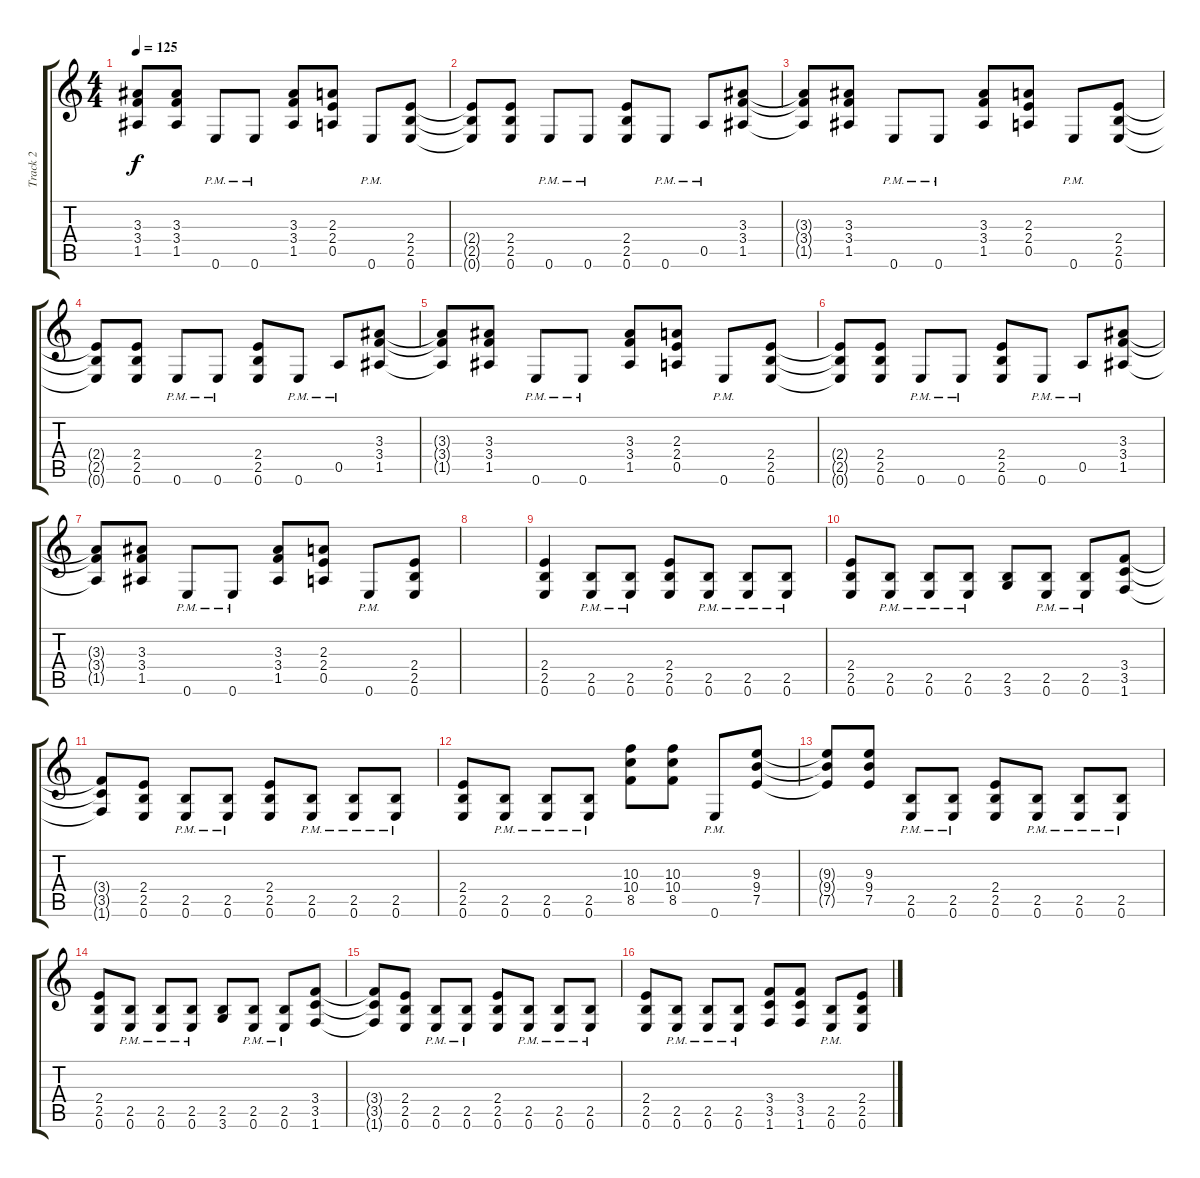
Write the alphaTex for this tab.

\track ("Track 2" "Track 2") {instrument distortionguitar}
\staff {score tabs}
\tuning (E4 B3 G3 D3 A2 E2) {hide}
\ts (4 4)
\tempo 125
\clef g2
\ks c
(3.3{t} 3.4{t} 1.5{t}).8{dy f} (3.3 3.4 1.5).8 0.6{pm}.8 0.6{pm}.8 (3.3 3.4 1.5).8 (2.3 2.4 0.5).8 0.6{pm}.8 (2.4 2.5 0.6).8 |
(2.4{t} 2.5{t} 0.6{t}).8 (2.4 2.5 0.6).8 0.6{pm}.8 0.6{pm}.8 (2.4 2.5 0.6).8 0.6{pm}.8 0.5{pm}.8 (3.3 3.4 1.5).8 |
(3.3{t} 3.4{t} 1.5{t}).8 (3.3 3.4 1.5).8 0.6{pm}.8 0.6{pm}.8 (3.3 3.4 1.5).8 (2.3 2.4 0.5).8 0.6{pm}.8 (2.4 2.5 0.6).8 |
(2.4{t} 2.5{t} 0.6{t}).8 (2.4 2.5 0.6).8 0.6{pm}.8 0.6{pm}.8 (2.4 2.5 0.6).8 0.6{pm}.8 0.5{pm}.8 (3.3 3.4 1.5).8 |
(3.3{t} 3.4{t} 1.5{t}).8 (3.3 3.4 1.5).8 0.6{pm}.8 0.6{pm}.8 (3.3 3.4 1.5).8 (2.3 2.4 0.5).8 0.6{pm}.8 (2.4 2.5 0.6).8 |
(2.4{t} 2.5{t} 0.6{t}).8 (2.4 2.5 0.6).8 0.6{pm}.8 0.6{pm}.8 (2.4 2.5 0.6).8 0.6{pm}.8 0.5{pm}.8 (3.3 3.4 1.5).8 |
(3.3{t} 3.4{t} 1.5{t}).8 (3.3 3.4 1.5).8 0.6{pm}.8 0.6{pm}.8 (3.3 3.4 1.5).8 (2.3 2.4 0.5).8 0.6{pm}.8 (2.4 2.5 0.6).8 |
|
(2.4 2.5 0.6).4 (2.5{pm} 0.6{pm}).8 (2.5{pm} 0.6{pm}).8 (2.4 2.5 0.6).8 (2.5{pm} 0.6{pm}).8 (2.5{pm} 0.6{pm}).8 (2.5{pm} 0.6{pm}).8 |
(2.4 2.5 0.6).8 (2.5{pm} 0.6{pm}).8 (2.5{pm} 0.6{pm}).8 (2.5{pm} 0.6{pm}).8 (2.5 3.6).8 (2.5{pm} 0.6{pm}).8 (2.5{pm} 0.6{pm}).8 (3.4 3.5 1.6).8 |
(3.4{t} 3.5{t} 1.6{t}).8 (2.4 2.5 0.6).8 (2.5{pm} 0.6{pm}).8 (2.5{pm} 0.6{pm}).8 (2.4 2.5 0.6).8 (2.5{pm} 0.6{pm}).8 (2.5{pm} 0.6{pm}).8 (2.5{pm} 0.6{pm}).8 |
(2.4 2.5 0.6).8 (2.5{pm} 0.6{pm}).8 (2.5{pm} 0.6{pm}).8 (2.5{pm} 0.6{pm}).8 (10.3 10.4 8.5).8 (10.3 10.4 8.5).8 0.6{pm}.8 (9.3 9.4 7.5).8 |
(9.3{t} 9.4{t} 7.5{t}).8 (9.3 9.4 7.5).8 (2.5{pm} 0.6{pm}).8 (2.5{pm} 0.6{pm}).8 (2.4 2.5 0.6).8 (2.5{pm} 0.6{pm}).8 (2.5{pm} 0.6{pm}).8 (2.5{pm} 0.6{pm}).8 |
(2.4 2.5 0.6).8 (2.5{pm} 0.6{pm}).8 (2.5{pm} 0.6{pm}).8 (2.5{pm} 0.6{pm}).8 (2.5 3.6).8 (2.5{pm} 0.6{pm}).8 (2.5{pm} 0.6{pm}).8 (3.4 3.5 1.6).8 |
(3.4{t} 3.5{t} 1.6{t}).8 (2.4 2.5 0.6).8 (2.5{pm} 0.6{pm}).8 (2.5{pm} 0.6{pm}).8 (2.4 2.5 0.6).8 (2.5{pm} 0.6{pm}).8 (2.5{pm} 0.6{pm}).8 (2.5{pm} 0.6{pm}).8 |
(2.4 2.5 0.6).8 (2.5{pm} 0.6{pm}).8 (2.5{pm} 0.6{pm}).8 (2.5{pm} 0.6{pm}).8 (3.4 3.5 1.6).8 (3.4 3.5 1.6).8 (2.5{pm} 0.6{pm}).8 (2.4 2.5 0.6).8
